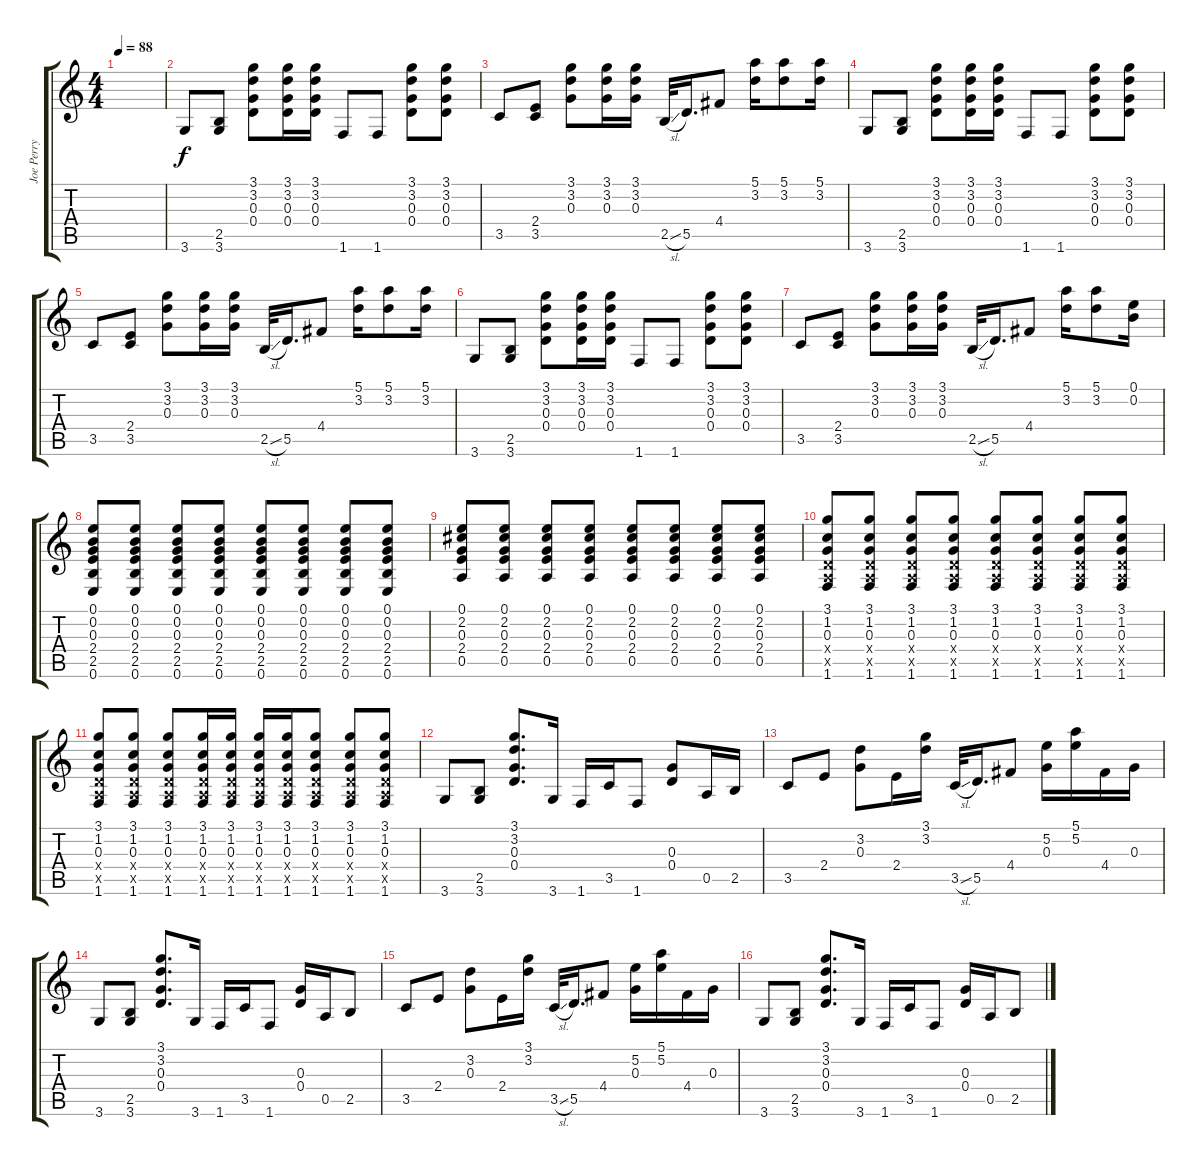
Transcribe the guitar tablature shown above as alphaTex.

\track ("Joe Perry " "Joe Perry ") {instrument overdrivenguitar}
\staff {score tabs}
\tuning (E4 B3 G3 D3 A2 E2) {hide}
\ts (4 4)
\tempo 88
\clef g2
\ks c
|
3.6.8 (2.5 3.6).8 (3.1 3.2 0.3 0.4).8 (3.1 3.2 0.3 0.4).16 (3.1 3.2 0.3 0.4).16 1.6.8 1.6.8 (3.1 3.2 0.3 0.4).8 (3.1 3.2 0.3 0.4).8 |
3.5.8 (2.4 3.5).8 (3.1 3.2 0.3).8 (3.1 3.2 0.3).16 (3.1 3.2 0.3).16 2.5{sl}.32 5.5.16{d} 4.4.8 (5.1 3.2).16 (5.1 3.2).8 (5.1 3.2).16 |
3.6.8 (2.5 3.6).8 (3.1 3.2 0.3 0.4).8 (3.1 3.2 0.3 0.4).16 (3.1 3.2 0.3 0.4).16 1.6.8 1.6.8 (3.1 3.2 0.3 0.4).8 (3.1 3.2 0.3 0.4).8 |
3.5.8 (2.4 3.5).8 (3.1 3.2 0.3).8 (3.1 3.2 0.3).16 (3.1 3.2 0.3).16 2.5{sl}.32 5.5.16{d} 4.4.8 (5.1 3.2).16 (5.1 3.2).8 (5.1 3.2).16 |
3.6.8 (2.5 3.6).8 (3.1 3.2 0.3 0.4).8 (3.1 3.2 0.3 0.4).16 (3.1 3.2 0.3 0.4).16 1.6.8 1.6.8 (3.1 3.2 0.3 0.4).8 (3.1 3.2 0.3 0.4).8 |
3.5.8 (2.4 3.5).8 (3.1 3.2 0.3).8 (3.1 3.2 0.3).16 (3.1 3.2 0.3).16 2.5{sl}.32 5.5.16{d} 4.4.8 (5.1 3.2).16 (5.1 3.2).8 (0.1 0.2).16 |
(0.1 0.2 0.3 2.4 2.5 0.6).8 (0.1 0.2 0.3 2.4 2.5 0.6).8 (0.1 0.2 0.3 2.4 2.5 0.6).8 (0.1 0.2 0.3 2.4 2.5 0.6).8 (0.1 0.2 0.3 2.4 2.5 0.6).8 (0.1 0.2 0.3 2.4 2.5 0.6).8 (0.1 0.2 0.3 2.4 2.5 0.6).8 (0.1 0.2 0.3 2.4 2.5 0.6).8 |
(0.1 2.2 0.3 2.4 0.5).8 (0.1 2.2 0.3 2.4 0.5).8 (0.1 2.2 0.3 2.4 0.5).8 (0.1 2.2 0.3 2.4 0.5).8 (0.1 2.2 0.3 2.4 0.5).8 (0.1 2.2 0.3 2.4 0.5).8 (0.1 2.2 0.3 2.4 0.5).8 (0.1 2.2 0.3 2.4 0.5).8 |
(3.1 1.2 0.3 0.4{x} 0.5{x} 1.6).8 (3.1 1.2 0.3 0.4{x} 0.5{x} 1.6).8 (3.1 1.2 0.3 0.4{x} 0.5{x} 1.6).8 (3.1 1.2 0.3 0.4{x} 0.5{x} 1.6).8 (3.1 1.2 0.3 0.4{x} 0.5{x} 1.6).8 (3.1 1.2 0.3 0.4{x} 0.5{x} 1.6).8 (3.1 1.2 0.3 0.4{x} 0.5{x} 1.6).8 (3.1 1.2 0.3 0.4{x} 0.5{x} 1.6).8 |
(3.1 1.2 0.3 0.4{x} 0.5{x} 1.6).8 (3.1 1.2 0.3 0.4{x} 0.5{x} 1.6).8 (3.1 1.2 0.3 0.4{x} 0.5{x} 1.6).8 (3.1 1.2 0.3 0.4{x} 0.5{x} 1.6).16 (3.1 1.2 0.3 0.4{x} 0.5{x} 1.6).16 (3.1 1.2 0.3 0.4{x} 0.5{x} 1.6).16 (3.1 1.2 0.3 0.4{x} 0.5{x} 1.6).16 (3.1 1.2 0.3 0.4{x} 0.5{x} 1.6).8 (3.1 1.2 0.3 0.4{x} 0.5{x} 1.6).8 (3.1 1.2 0.3 0.4{x} 0.5{x} 1.6).8 |
3.6.8 (2.5 3.6).8 (3.1 3.2 0.3 0.4).8{d} 3.6.16 1.6.16 3.5.16 1.6.8 (0.3 0.4).8 0.5.16 2.5.16 |
3.5.8 2.4.8 (3.2 0.3).8 2.4.16 (3.1 3.2).16 3.5{sl}.32 5.5.16{d} 4.4.8 (5.2 0.3).16 (5.1 5.2).16 4.4.16 0.3.16 |
3.6.8 (2.5 3.6).8 (3.1 3.2 0.3 0.4).8{d} 3.6.16 1.6.16 3.5.16 1.6.8 (0.3 0.4).16 0.5.16 2.5.8 |
3.5.8 2.4.8 (3.2 0.3).8 2.4.16 (3.1 3.2).16 3.5{sl}.32 5.5.16{d} 4.4.8 (5.2 0.3).16 (5.1 5.2).16 4.4.16 0.3.16 |
3.6.8 (2.5 3.6).8 (3.1 3.2 0.3 0.4).8{d} 3.6.16 1.6.16 3.5.16 1.6.8 (0.3 0.4).16 0.5.16 2.5.8
